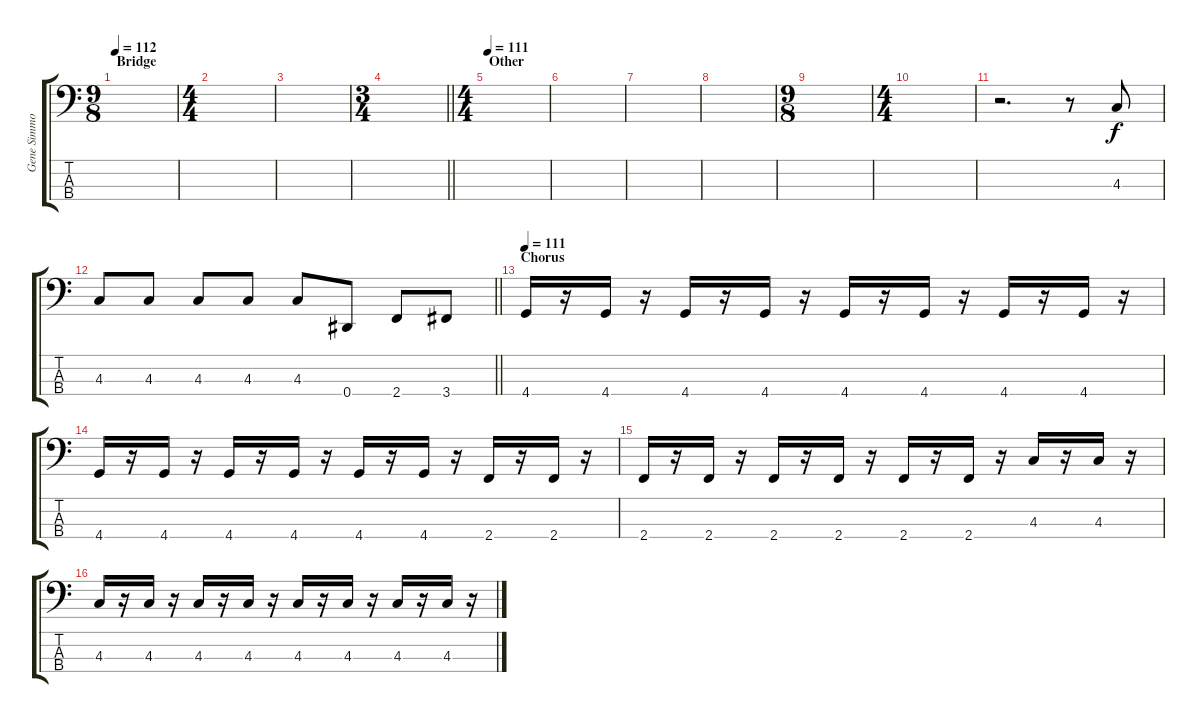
\track ("Gene Simmons" "Gene Simmo") {instrument electricbasspick}
\staff {score tabs}
\tuning (Gb2 Db2 Ab1 Eb1) {hide}
\ts (9 8)
\section ("" "Bridge")
\tempo 112
\clef f4
\ks c
|
\ts (4 4)
|
|
\ts (3 4)
\barLineRight lightlight
|
\ts (4 4)
\section ("" "Other")
\tempo 111
|
|
|
|
\ts (9 8)
|
\ts (4 4)
|
r.2{d} r.8 4.3.8 |
\barLineRight lightlight
4.3.8 4.3.8 4.3.8 4.3.8 4.3.8 0.4.8 2.4.8 3.4.8 |
\section ("" "Chorus")
\tempo 111
4.4.16 r.16 4.4.16 r.16 4.4.16 r.16 4.4.16 r.16 4.4.16 r.16 4.4.16 r.16 4.4.16 r.16 4.4.16 r.16 |
4.4.16 r.16 4.4.16 r.16 4.4.16 r.16 4.4.16 r.16 4.4.16 r.16 4.4.16 r.16 2.4.16 r.16 2.4.16 r.16 |
2.4.16 r.16 2.4.16 r.16 2.4.16 r.16 2.4.16 r.16 2.4.16 r.16 2.4.16 r.16 4.3.16 r.16 4.3.16 r.16 |
4.3.16 r.16 4.3.16 r.16 4.3.16 r.16 4.3.16 r.16 4.3.16 r.16 4.3.16 r.16 4.3.16 r.16 4.3.16 r.16
